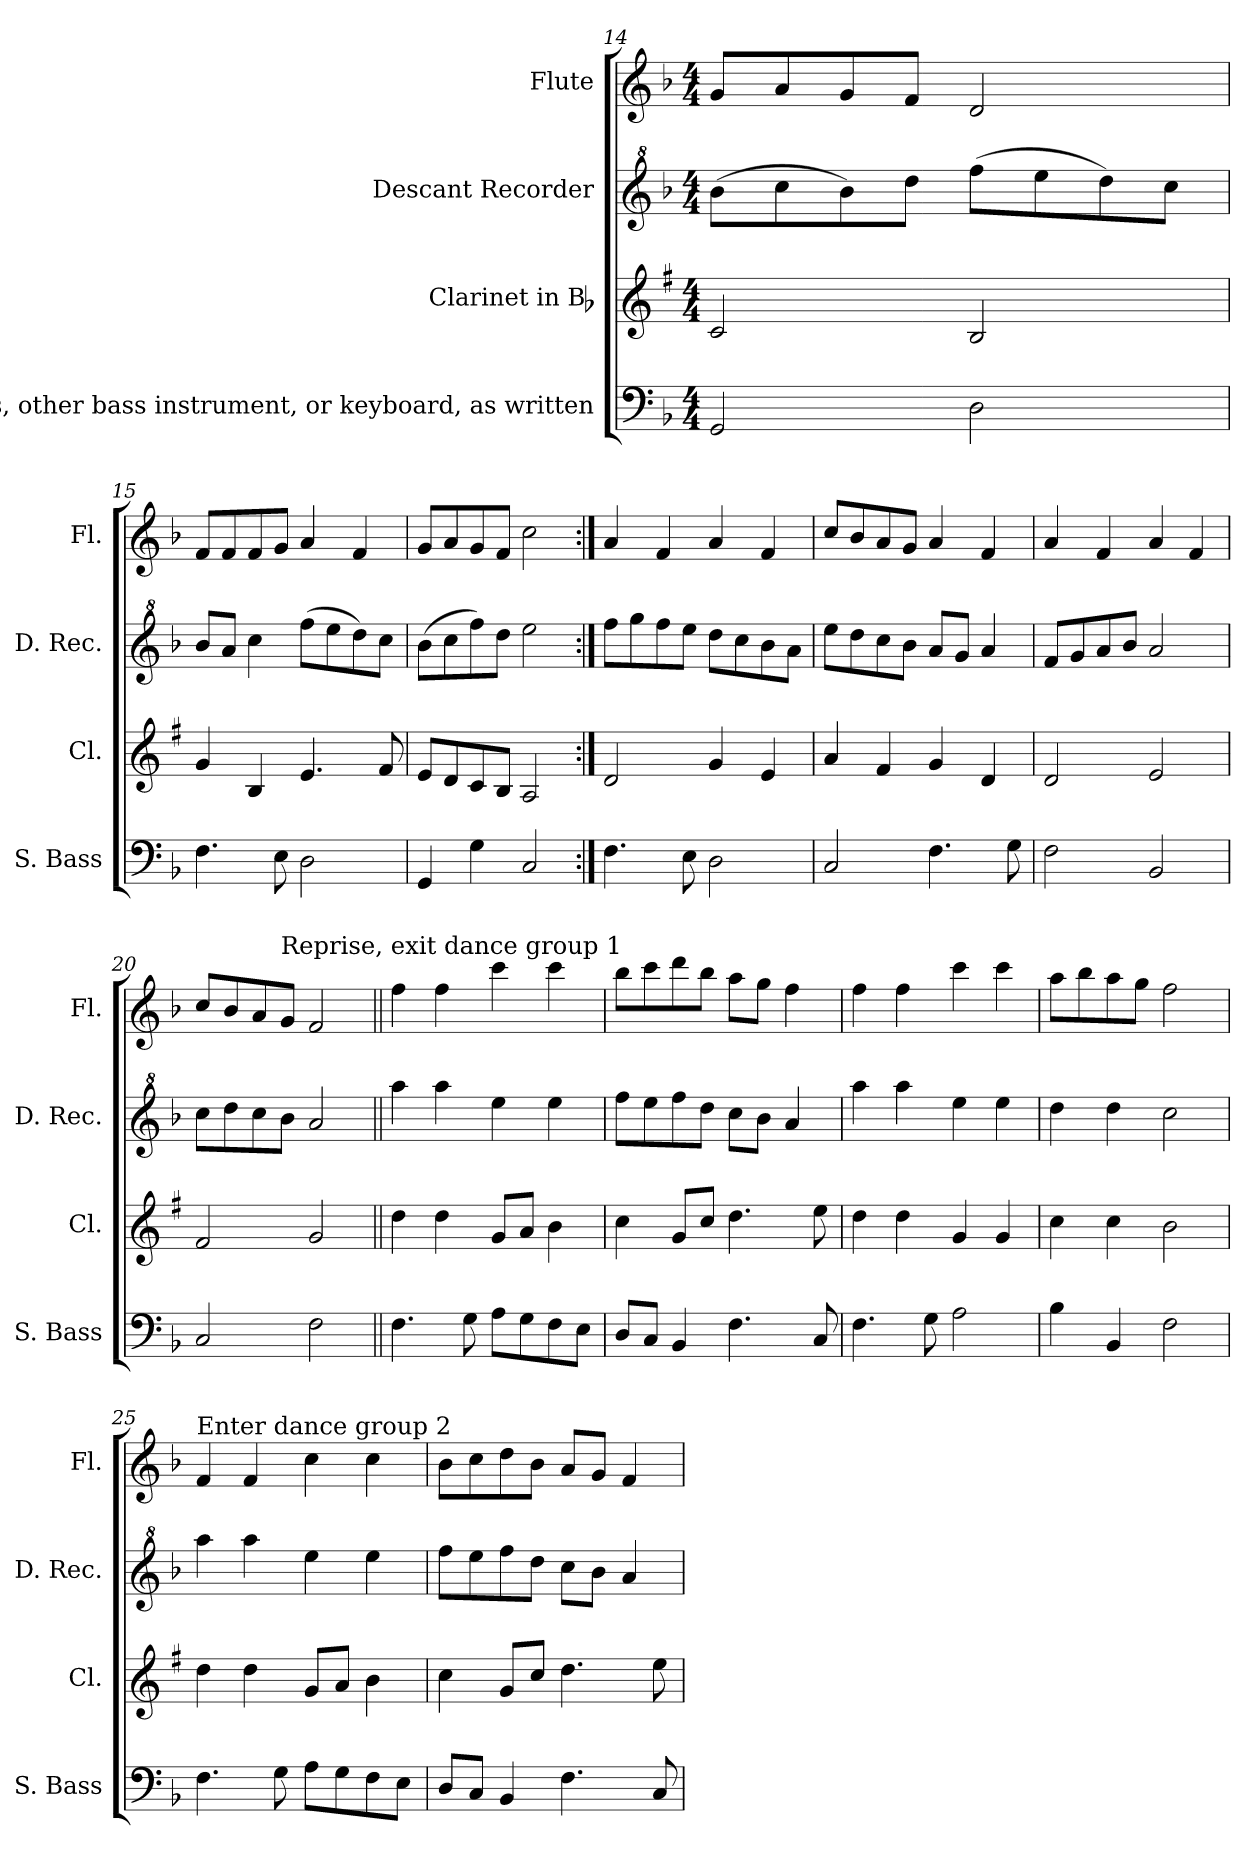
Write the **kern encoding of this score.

**kern	**kern	**kern	**kern
*part4	*part3	*part2	*part1
*staff4	*staff3	*staff2	*staff1
*I"String bass, other bass instrument, or keyboard, as written	*I"Clarinet in Bb	*I"Descant Recorder	*I"Flute
*I'S. Bass	*I'Cl.	*I'D. Rec.	*I'Fl.
*clefF4	*clefG2	*clefG^2	*clefG2
*ITrd7c12	*ITrd1c2	*ITrd-7c-12	*
*k[b-]	*k[b-]	*k[b-]	*k[b-]
*F:	*F:	*F:	*F:
*M4/4	*M4/4	*M4/4	*M4/4
=14	=14	=14	=14
2GGGi/	2B-i/	(8bbb-i\L	8gi/L
.	.	8cccci\	8ai/
.	.	8bbb-i\)	8gi/
.	.	8ddddi\J	8fi/J
2DDi\	2Ai/	(8ffffi\L	2di/
.	.	8eeeei\	.
.	.	8ddddi\)	.
.	.	8cccci\J	.
!!LO:LB:g=z
=15	=15	=15	=15
4.FFi\	4fi/	8bbb-i/L	8fi/L
.	.	8aaai/J	8fi/
.	4Ai/	4cccci\	8fi/
8EEi\	.	.	8gi/J
2DDi\	4.di/	(8ffffi\L	4ai/
.	.	8eeeei\	.
.	.	8ddddi\)	4fi/
.	8ei/	8cccci\J	.
=16	=16	=16	=16
4GGGi/	8di/L	(8bbb-i\L	8gi/L
.	8ci/	8cccci\	8ai/
4GGi\	8B-i/	8ffffi\)	8gi/
.	8Ai/J	8ddddi\J	8fi/J
2CCi/	2Gi/	2eeeei\	2cci\
=17:|!	=17:|!	=17:|!	=17:|!
4.FFi\	2ci/	8ffffi\L	4ai/
.	.	8ggggi\	.
.	.	8ffffi\	4fi/
8EEi\	.	8eeeei\J	.
2DDi\	4fi/	8ddddi\L	4ai/
.	.	8cccci\	.
.	4di/	8bbb-i\	4fi/
.	.	8aaai\J	.
=18	=18	=18	=18
2CCi/	4gi/	8eeeei\L	8cci/L
.	.	8ddddi\	8b-i/
.	4ei/	8cccci\	8ai/
.	.	8bbb-i\J	8gi/J
4.FFi\	4fi/	8aaai/L	4ai/
.	.	8gggi/J	.
.	4ci/	4aaai/	4fi/
8GGi\	.	.	.
=19	=19	=19	=19
2FFi\	2ci/	8fffi/L	4ai/
.	.	8gggi/	.
.	.	8aaai/	4fi/
.	.	8bbb-i/J	.
2BBB-i/	2di/	2aaai/	4ai/
.	.	.	4fi/
=20	=20	=20	=20
2CCi/	2ei/	8cccci\L	8cci/L
.	.	8ddddi\	8b-i/
.	.	8cccci\	8ai/
!	!	!	!LO:TX:a:t=Reprise, exit dance group 1
.	.	8bbb-i\J	8gi/J
2FFi\	2fi/	2aaai/	2fi/
=21||	=21||	=21||	=21||
4.FFi\	4cci\	4aaaai\	4ffi\
.	4cci\	4aaaai\	4ffi\
8GGi\	.	.	.
8AAi\L	8fi/L	4eeeei\	4ccci\
8GGi\	8gi/J	.	.
8FFi\	4ai\	4eeeei\	4ccci\
8EEi\J	.	.	.
!!LO:LB:g=z
=22	=22	=22	=22
8DDi/L	4b-i\	8ffffi\L	8bb-i\L
8CCi/J	.	8eeeei\	8ccci\
4BBB-i/	8fi/L	8ffffi\	8dddi\
.	8b-i/J	8ddddi\J	8bb-i\J
4.FFi\	4.cci\	8cccci\L	8aai\L
.	.	8bbb-i\J	8ggi\J
.	.	4aaai/	4ffi\
8CCi/	8ddi\	.	.
=23	=23	=23	=23
4.FFi\	4cci\	4aaaai\	4ffi\
.	4cci\	4aaaai\	4ffi\
8GGi\	.	.	.
2AAi\	4fi/	4eeeei\	4ccci\
.	4fi/	4eeeei\	4ccci\
=24	=24	=24	=24
4BB-i\	4b-i\	4ddddi\	8aai\L
.	.	.	8bb-i\
4BBB-i/	4b-i\	4ddddi\	8aai\
.	.	.	8ggi\J
2FFi\	2ai\	2cccci\	2ffi\
=25	=25	=25	=25
!	!	!	!LO:TX:a:t=Enter dance group 2
4.FFi\	4cci\	4aaaai\	4fi/
.	4cci\	4aaaai\	4fi/
8GGi\	.	.	.
8AAi\L	8fi/L	4eeeei\	4cci\
8GGi\	8gi/J	.	.
8FFi\	4ai\	4eeeei\	4cci\
8EEi\J	.	.	.
=26	=26	=26	=26
8DDi/L	4b-i\	8ffffi\L	8b-i\L
8CCi/J	.	8eeeei\	8cci\
4BBB-i/	8fi/L	8ffffi\	8ddi\
.	8b-i/J	8ddddi\J	8b-i\J
4.FFi\	4.cci\	8cccci\L	8ai/L
.	.	8bbb-i\J	8gi/J
.	.	4aaai/	4fi/
8CCi/	8ddi\	.	.
=	=	=	=
*-	*-	*-	*-
